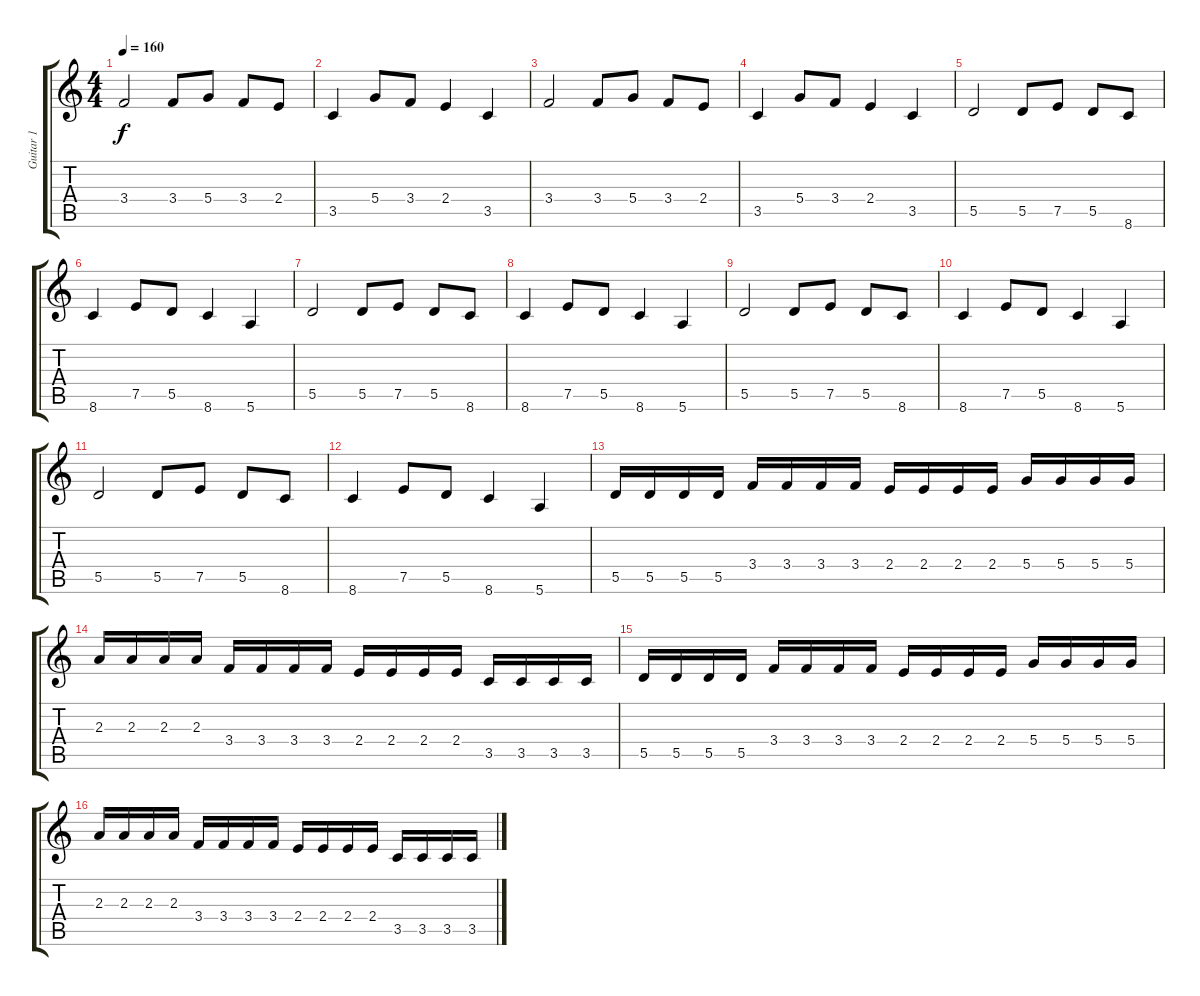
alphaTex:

\track ("Guitar 1" "Guitar 1") {instrument distortionguitar}
\staff {score tabs}
\tuning (E4 B3 G3 D3 A2 E2) {hide}
\ts (4 4)
\tempo 160
\clef g2
\ks c
3.4.2{dy f} 3.4.8 5.4.8 3.4.8 2.4.8 |
3.5.4 5.4.8 3.4.8 2.4.4 3.5.4 |
3.4.2 3.4.8 5.4.8 3.4.8 2.4.8 |
3.5.4 5.4.8 3.4.8 2.4.4 3.5.4 |
5.5.2 5.5.8 7.5.8 5.5.8 8.6.8 |
8.6.4 7.5.8 5.5.8 8.6.4 5.6.4 |
5.5.2 5.5.8 7.5.8 5.5.8 8.6.8 |
8.6.4 7.5.8 5.5.8 8.6.4 5.6.4 |
5.5.2 5.5.8 7.5.8 5.5.8 8.6.8 |
8.6.4 7.5.8 5.5.8 8.6.4 5.6.4 |
5.5.2 5.5.8 7.5.8 5.5.8 8.6.8 |
8.6.4 7.5.8 5.5.8 8.6.4 5.6.4 |
5.5.16 5.5.16 5.5.16 5.5.16 3.4.16 3.4.16 3.4.16 3.4.16 2.4.16 2.4.16 2.4.16 2.4.16 5.4.16 5.4.16 5.4.16 5.4.16 |
2.3.16 2.3.16 2.3.16 2.3.16 3.4.16 3.4.16 3.4.16 3.4.16 2.4.16 2.4.16 2.4.16 2.4.16 3.5.16 3.5.16 3.5.16 3.5.16 |
5.5.16 5.5.16 5.5.16 5.5.16 3.4.16 3.4.16 3.4.16 3.4.16 2.4.16 2.4.16 2.4.16 2.4.16 5.4.16 5.4.16 5.4.16 5.4.16 |
2.3.16 2.3.16 2.3.16 2.3.16 3.4.16 3.4.16 3.4.16 3.4.16 2.4.16 2.4.16 2.4.16 2.4.16 3.5.16 3.5.16 3.5.16 3.5.16
